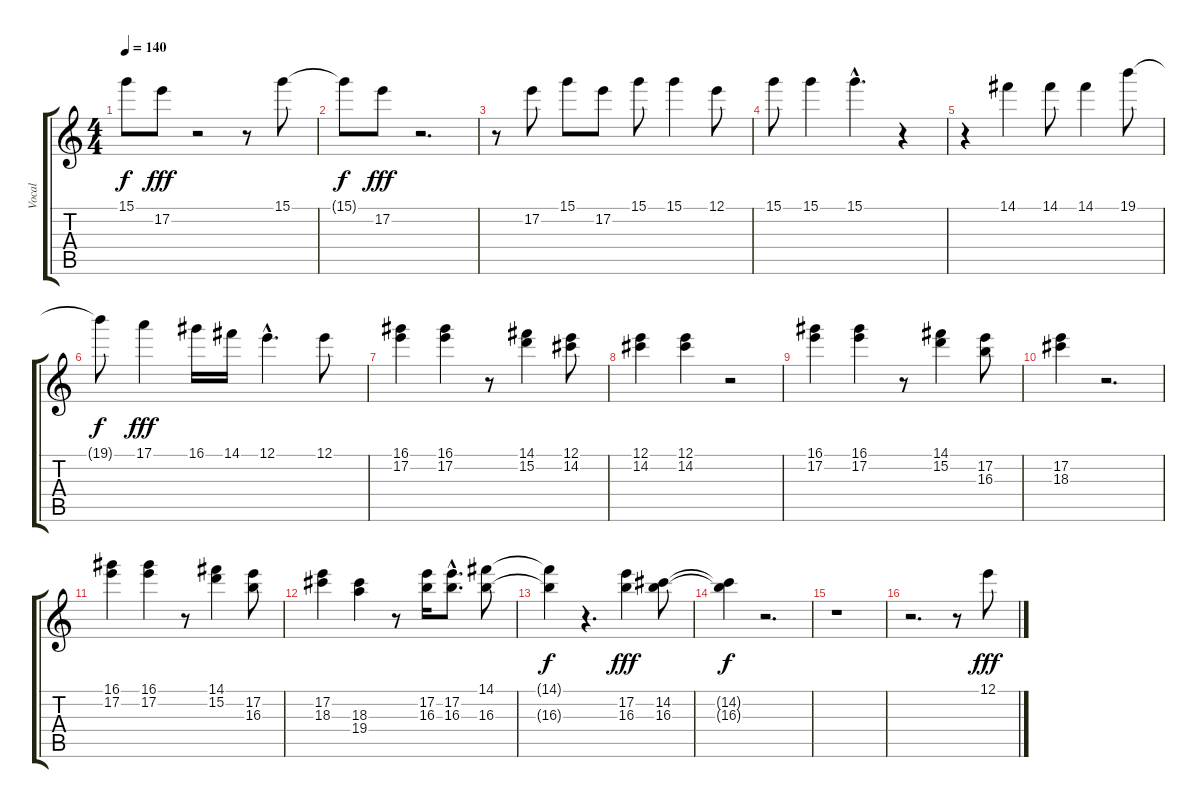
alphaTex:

\track ("Vocal" "Vocal") {instrument acousticguitarnylon}
\staff {score tabs}
\tuning (E4 B3 G3 D3 A2 E2) {hide}
\ts (4 4)
\tempo 140
\clef g2
\ks c
15.1{t}.8{dy f} 17.2.8{dy fff} r.2 r.8 15.1.8 |
15.1{t}.8{dy f} 17.2.8{dy fff} r.2{d} |
r.8 17.2.8 15.1.8 17.2.8 15.1.8 15.1.4 12.1.8 |
15.1.8 15.1.4 15.1{hac}.4{d} r.4 |
r.4 14.1.4 14.1.8 14.1.4 19.1.8 |
19.1{t}.8{dy f} 17.1.4{dy fff} 16.1.16 14.1.16 12.1{hac}.4{d} 12.1.8 |
(16.1 17.2).4 (16.1 17.2).4 r.8 (14.1 15.2).4 (12.1 14.2).8 |
(12.1 14.2).4 (12.1 14.2).4 r.2 |
(16.1 17.2).4 (16.1 17.2).4 r.8 (14.1 15.2).4 (17.2 16.3).8 |
(17.2 18.3).4 r.2{d} |
(16.1 17.2).4 (16.1 17.2).4 r.8 (14.1 15.2).4 (17.2 16.3).8 |
(17.2 18.3).4 (18.3 19.4).4 r.8 (17.2 16.3).16 (17.2{hac} 16.3{hac}).8{d} (14.1 16.3).8 |
(14.1{t} 16.3{t}).4{dy f} r.4{d} (17.2 16.3).4{dy fff} (14.2 16.3).8 |
(14.2{t} 16.3{t}).4{dy f} r.2{d} |
r.1 |
r.2{d} r.8 12.1.8{dy fff}
